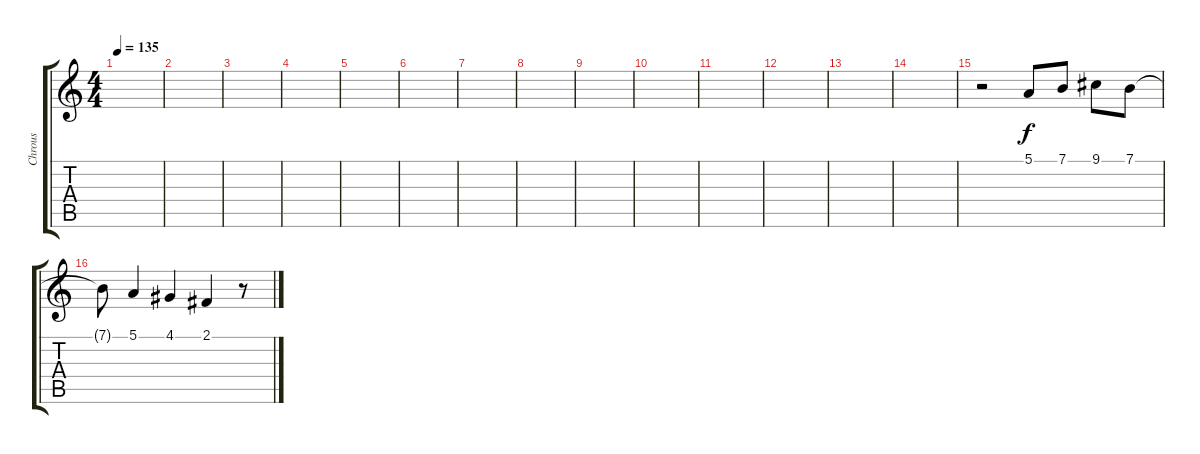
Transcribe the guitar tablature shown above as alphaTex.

\track ("Chrous" "Chrous") {instrument lead6voice}
\staff {score tabs}
\tuning (E4 B3 G3 D3 A2 E2) {hide}
\ts (4 4)
\tempo 135
\clef g2
\ks c
|
|
|
|
|
|
|
|
|
|
|
|
|
|
r.2 5.1.8 7.1.8 9.1.8 7.1.8 |
7.1{t}.8 5.1.4 4.1.4 2.1.4 r.8
